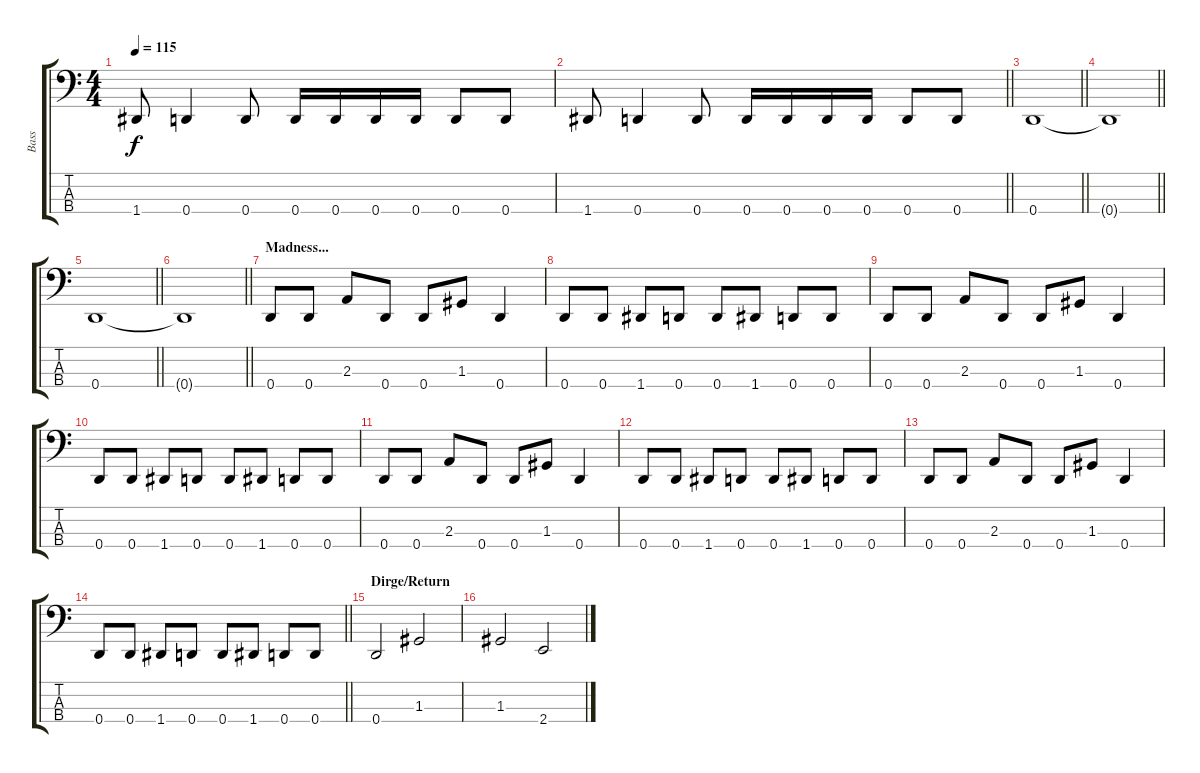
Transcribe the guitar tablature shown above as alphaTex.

\track ("Bass" "Bass") {instrument electricbassfinger}
\staff {score tabs}
\tuning (F2 C2 G1 D1) {hide}
\ts (4 4)
\tempo 115
\clef f4
\ks c
1.4.8{dy f} 0.4.4 0.4.8 0.4.16 0.4.16 0.4.16 0.4.16 0.4.8 0.4.8 |
\barLineRight lightlight
1.4.8 0.4.4 0.4.8 0.4.16 0.4.16 0.4.16 0.4.16 0.4.8 0.4.8 |
\barLineRight lightlight
0.4.1 |
\barLineRight lightlight
0.4{t}.1 |
\barLineRight lightlight
0.4.1 |
\barLineRight lightlight
0.4{t}.1 |
\section ("" "Madness...")
0.4.8 0.4.8 2.3.8 0.4.8 0.4.8 1.3.8 0.4.4 |
0.4.8 0.4.8 1.4.8 0.4.8 0.4.8 1.4.8 0.4.8 0.4.8 |
0.4.8 0.4.8 2.3.8 0.4.8 0.4.8 1.3.8 0.4.4 |
0.4.8 0.4.8 1.4.8 0.4.8 0.4.8 1.4.8 0.4.8 0.4.8 |
0.4.8 0.4.8 2.3.8 0.4.8 0.4.8 1.3.8 0.4.4 |
0.4.8 0.4.8 1.4.8 0.4.8 0.4.8 1.4.8 0.4.8 0.4.8 |
0.4.8 0.4.8 2.3.8 0.4.8 0.4.8 1.3.8 0.4.4 |
\barLineRight lightlight
0.4.8 0.4.8 1.4.8 0.4.8 0.4.8 1.4.8 0.4.8 0.4.8 |
\section ("" "Dirge/Return")
0.4.2 1.3.2 |
1.3.2 2.4.2
